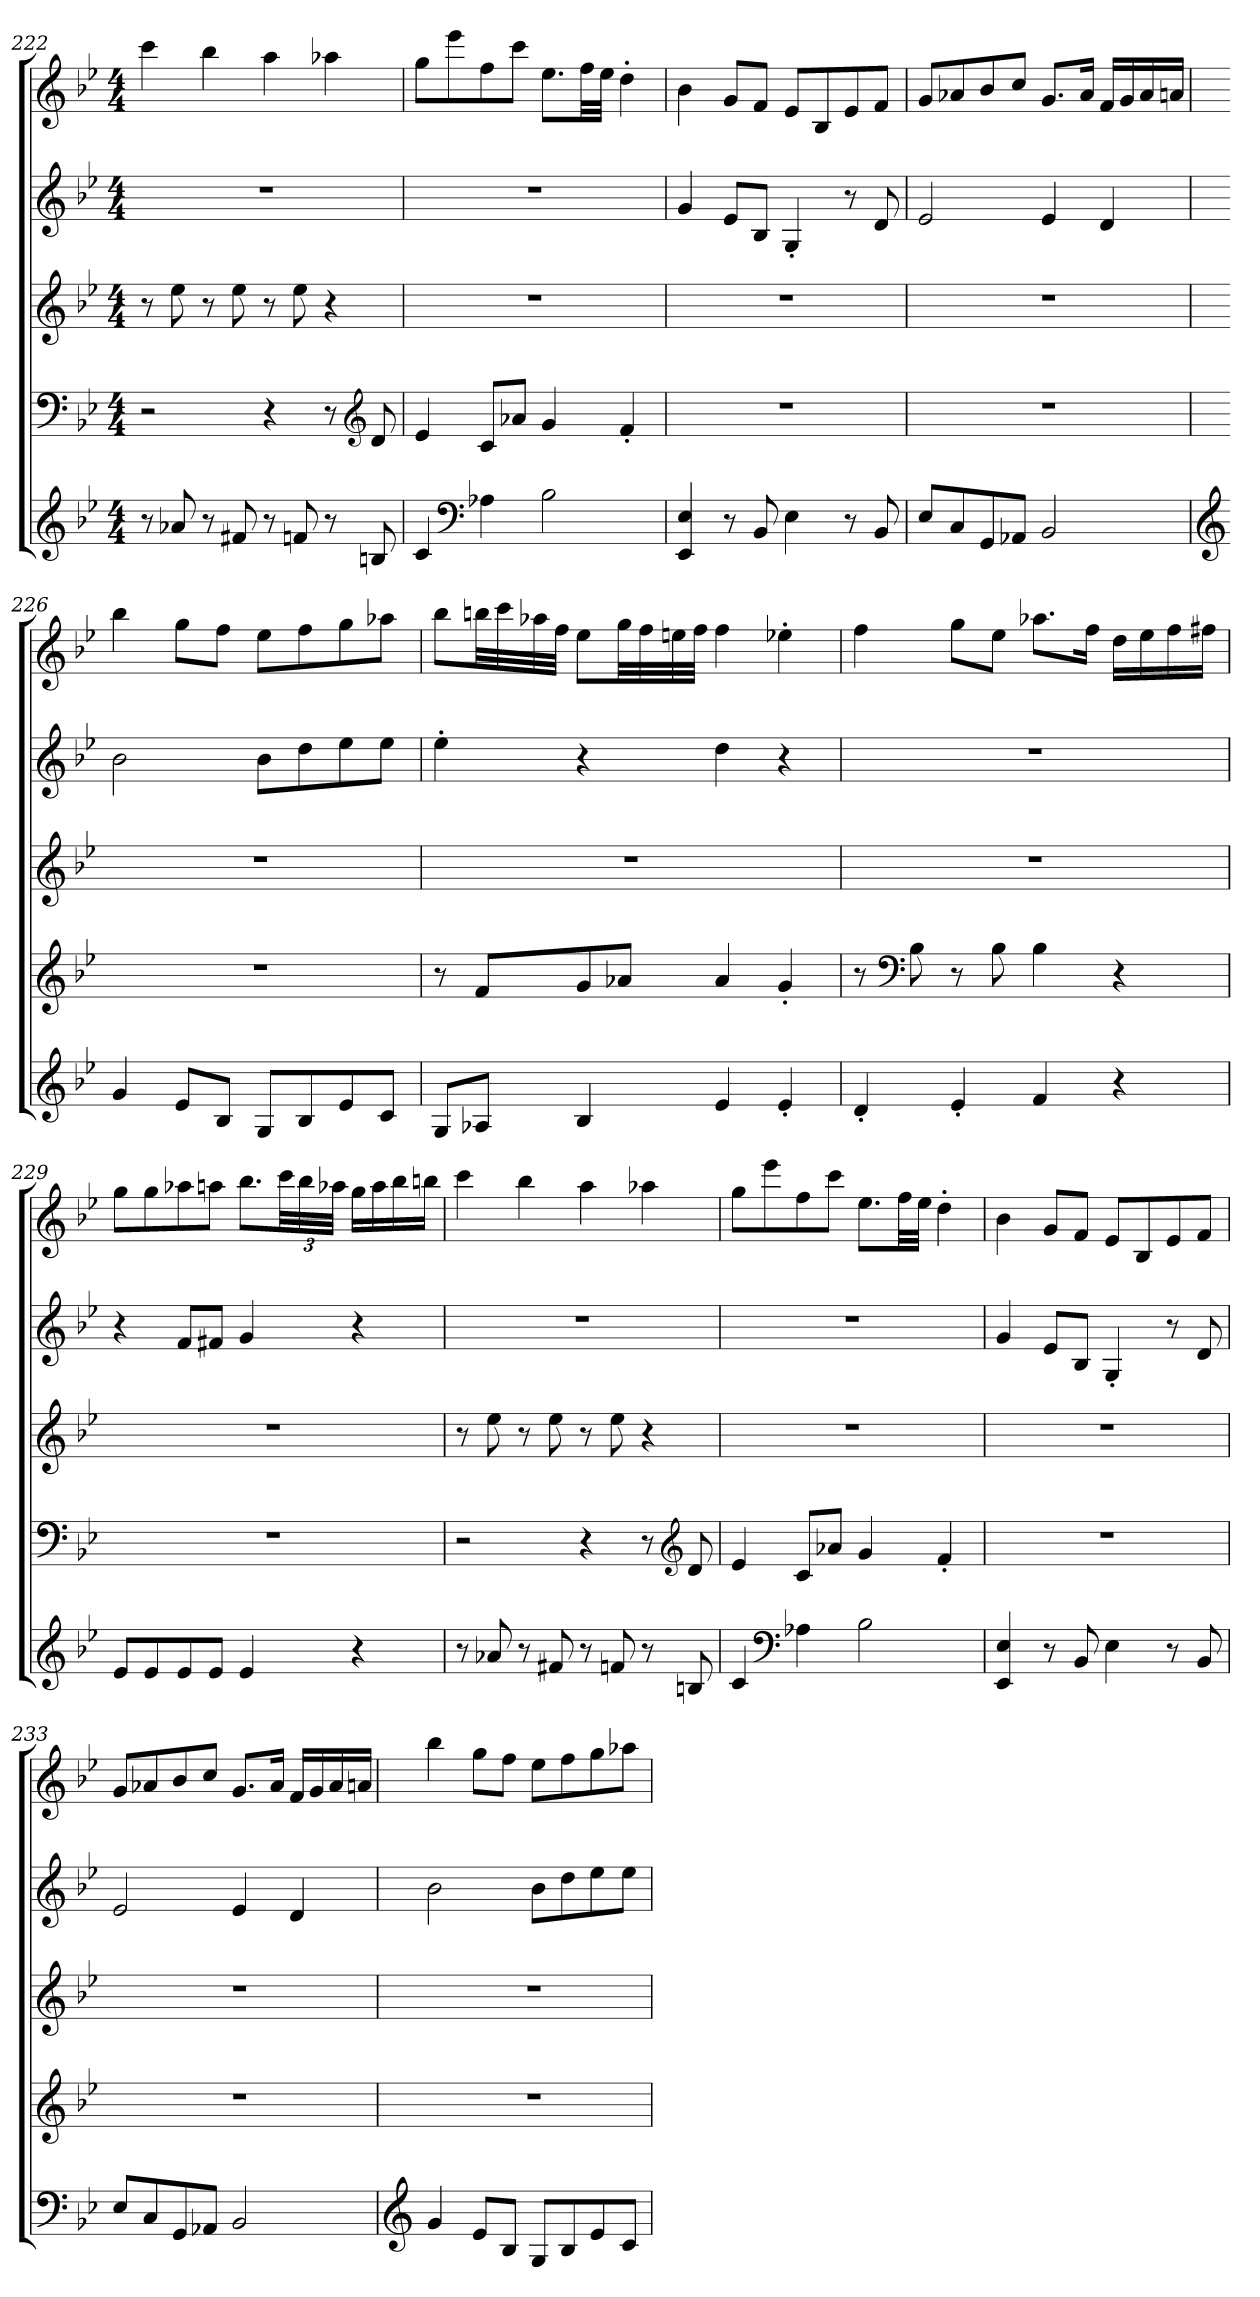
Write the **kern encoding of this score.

**kern	**kern	**kern	**kern	**kern
*part5	*part4	*part3	*part2	*part1
*staff5	*staff4	*staff3	*staff2	*staff1
!!LO:LB:g=z
*clefG2	*clefF4	*clefG2	*clefG2	*clefG2
*k[b-e-]	*k[b-e-]	*k[b-e-]	*k[b-e-]	*k[b-e-]
*M4/4	*M4/4	*M4/4	*M4/4	*M4/4
*MM36	*MM36	*MM36	*MM36	*MM36
=222	=222	=222	=222	=222
8r	2r	8r	1r	4ccc\
8a-X/	.	8ee-\	.	.
8r	.	8r	.	4bb-\
8f#X/	.	8ee-\	.	.
8r	4r	8r	.	4aa\
8fn/	.	8ee-\	.	.
8r	8r	4r	.	4aa-X\
*	*clefG2	*	*	*
8Bn/	8d/	.	.	.
=223	=223	=223	=223	=223
*	*	*	*	*MM36
4c/	4e-/	1r	1r	8gg\L
.	.	.	.	8eee-\
*clefF4	*	*	*	*
4A-X\	8c/L	.	.	8ff\
.	8a-X/J	.	.	8ccc\J
*	*	*	*	*MM36
2B-\	4g/	.	.	8.ee-\L
.	.	.	.	32ff\LL
.	.	.	.	32ee-\JJJ
.	4f'/	.	.	4dd'\
=224	=224	=224	=224	=224
*	*	*	*	*MM36
4EE-/ 4E-/	1r	1r	4g/	4b-\
8r	.	.	8e-/L	8g/L
8BB-/	.	.	8B-/J	8f/J
4E-\	.	.	4G'/	8e-/L
*	*	*	*	*MM36
.	.	.	.	8B-/
8r	.	.	8r	8e-/
8BB-/	.	.	8d/	8f/J
!!LO:PB:g=z
=225	=225	=225	=225	=225
*	*	*	*	*MM36
8E-/L	1r	1r	2e-/	8g/L
8C/	.	.	.	8a-X/
8GG/	.	.	.	8b-/
8AA-X/J	.	.	.	8cc/J
2BB-/	.	.	4e-/	8.g/L
*	*	*	*	*MM34
.	.	.	.	16a-/Jk
.	.	.	4d/	16f/LL
.	.	.	.	16g/
.	.	.	.	16a-/
*	*	*	*	*MM27
.	.	.	.	16an/JJ
=226	=226	=226	=226	=226
*clefG2	*	*	*	*
*	*	*	*	*MM36
4g/	1r	1r	2b-\	4bb-\
8e-/L	.	.	.	8gg\L
8B-/J	.	.	.	8ff\J
8G/L	.	.	8b-\L	8ee-\L
*	*	*	*	*MM36
8B-/	.	.	8dd\	8ff\
8e-/	.	.	8ee-\	8gg\
8c/J	.	.	8ee-\J	8aa-X\J
=227	=227	=227	=227	=227
8G/L	8r	1r	4ee-'\	8bb-\L
*	*	*	*	*MM33
8A-X/J	8f/L	.	.	32bbn\LL
.	.	.	.	32ccc\
.	.	.	.	32aa-X\
*	*	*	*	*MM31
.	.	.	.	32ff\JJJ
*	*	*	*	*MM34
4B-/	8g/	.	4r	8ee-\L
*	*	*	*	*MM33
.	8a-X/J	.	.	32gg\LL
.	.	.	.	32ff\
*	*	*	*	*MM31
.	.	.	.	32een\
.	.	.	.	32ff\JJJ
4e-/	4a-/	.	4dd\	4ff\
4e-'/	4g'/	.	4r	4ee-X'\
!!LO:LB:g=z
=228	=228	=228	=228	=228
*	*	*	*	*MM36
4d'/	8r	1r	1r	4ff\
*	*clefF4	*	*	*
.	8B-\	.	.	.
4e-'/	8r	.	.	8gg\L
.	8B-\	.	.	8ee-\J
4f/	4B-\	.	.	8.aa-X\L
*	*	*	*	*MM34
.	.	.	.	16ff\Jk
4r	4r	.	.	16dd\LL
*	*	*	*	*MM36
.	.	.	.	16ee-\
.	.	.	.	16ff\
*	*	*	*	*MM33
.	.	.	.	16ff#X\JJ
=229	=229	=229	=229	=229
*	*	*	*	*MM36
8e-/L	1r	1r	4r	8gg\L
8e-/	.	.	.	8gg\
8e-/	.	.	8f/L	8aa-X\
8e-/J	.	.	8f#X/J	8aan\J
*	*	*	*	*MM36
4e-/	.	.	4g/	8.bb-\L
*	*	*	*	*Xbrackettup
*	*	*	*	*MM34
.	.	.	.	48ccc\LL
.	.	.	.	48bb-\
.	.	.	.	48aa-X\JJJ
4r	.	.	4r	16gg\LL
*	*	*	*	*MM36
.	.	.	.	16aa-\
.	.	.	.	16bb-\
*	*	*	*	*MM31
.	.	.	.	16bbn\JJ
!!LO:PB:g=z
=230	=230	=230	=230	=230
*	*	*	*	*MM36
8r	2r	8r	1r	4ccc\
8a-X/	.	8ee-\	.	.
8r	.	8r	.	4bb-\
8f#X/	.	8ee-\	.	.
8r	4r	8r	.	4aa\
8fn/	.	8ee-\	.	.
8r	8r	4r	.	4aa-X\
*	*clefG2	*	*	*
8Bn/	8d/	.	.	.
=231	=231	=231	=231	=231
*	*	*	*	*MM36
4c/	4e-/	1r	1r	8gg\L
.	.	.	.	8eee-\
*clefF4	*	*	*	*
4A-X\	8c/L	.	.	8ff\
.	8a-X/J	.	.	8ccc\J
*	*	*	*	*MM36
2B-\	4g/	.	.	8.ee-\L
.	.	.	.	32ff\LL
.	.	.	.	32ee-\JJJ
.	4f'/	.	.	4dd'\
=232	=232	=232	=232	=232
*	*	*	*	*MM36
4EE-/ 4E-/	1r	1r	4g/	4b-\
8r	.	.	8e-/L	8g/L
8BB-/	.	.	8B-/J	8f/J
4E-\	.	.	4G'/	8e-/L
*	*	*	*	*MM36
.	.	.	.	8B-/
8r	.	.	8r	8e-/
8BB-/	.	.	8d/	8f/J
!!LO:LB:g=z
=233	=233	=233	=233	=233
*	*	*	*	*MM36
8E-/L	1r	1r	2e-/	8g/L
8C/	.	.	.	8a-X/
8GG/	.	.	.	8b-/
8AA-X/J	.	.	.	8cc/J
2BB-/	.	.	4e-/	8.g/L
*	*	*	*	*MM34
.	.	.	.	16a-/Jk
.	.	.	4d/	16f/LL
.	.	.	.	16g/
.	.	.	.	16a-/
*	*	*	*	*MM27
.	.	.	.	16an/JJ
=234	=234	=234	=234	=234
*clefG2	*	*	*	*
*	*	*	*	*MM36
4g/	1r	1r	2b-\	4bb-\
8e-/L	.	.	.	8gg\L
8B-/J	.	.	.	8ff\J
8G/L	.	.	8b-\L	8ee-\L
*	*	*	*	*MM36
8B-/	.	.	8dd\	8ff\
8e-/	.	.	8ee-\	8gg\
8c/J	.	.	8ee-\J	8aa-X\J
=	=	=	=	=
*-	*-	*-	*-	*-
